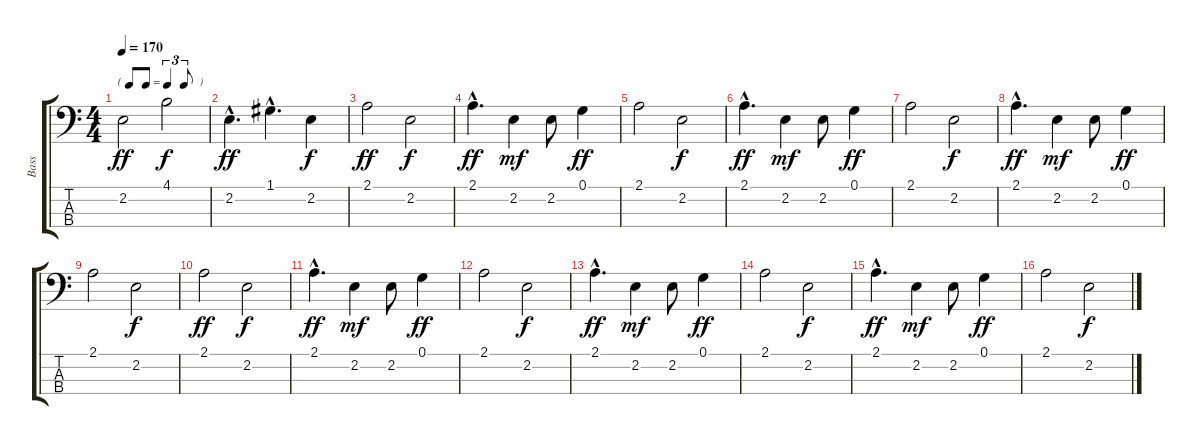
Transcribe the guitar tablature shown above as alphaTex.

\track ("Bass" "Bass") {instrument electricbassfinger}
\staff {score tabs}
\tuning (G2 D2 A1 E1) {hide}
\ts (4 4)
\tf triplet8th
\tempo 170
\clef f4
\ks c
2.2.2{dy ff} 4.1.2{dy f} |
2.2{hac}.4{d dy ff} 1.1{hac}.4{d} 2.2.4{dy f} |
2.1.2{dy ff} 2.2.2{dy f} |
2.1{hac}.4{d dy ff} 2.2.4{dy mf} 2.2.8 0.1.4{dy ff} |
2.1.2 2.2.2{dy f} |
2.1{hac}.4{d dy ff} 2.2.4{dy mf} 2.2.8 0.1.4{dy ff} |
2.1.2 2.2.2{dy f} |
2.1{hac}.4{d dy ff} 2.2.4{dy mf} 2.2.8 0.1.4{dy ff} |
2.1.2 2.2.2{dy f} |
2.1.2{dy ff} 2.2.2{dy f} |
2.1{hac}.4{d dy ff} 2.2.4{dy mf} 2.2.8 0.1.4{dy ff} |
2.1.2 2.2.2{dy f} |
2.1{hac}.4{d dy ff} 2.2.4{dy mf} 2.2.8 0.1.4{dy ff} |
2.1.2 2.2.2{dy f} |
2.1{hac}.4{d dy ff} 2.2.4{dy mf} 2.2.8 0.1.4{dy ff} |
2.1.2 2.2.2{dy f}
